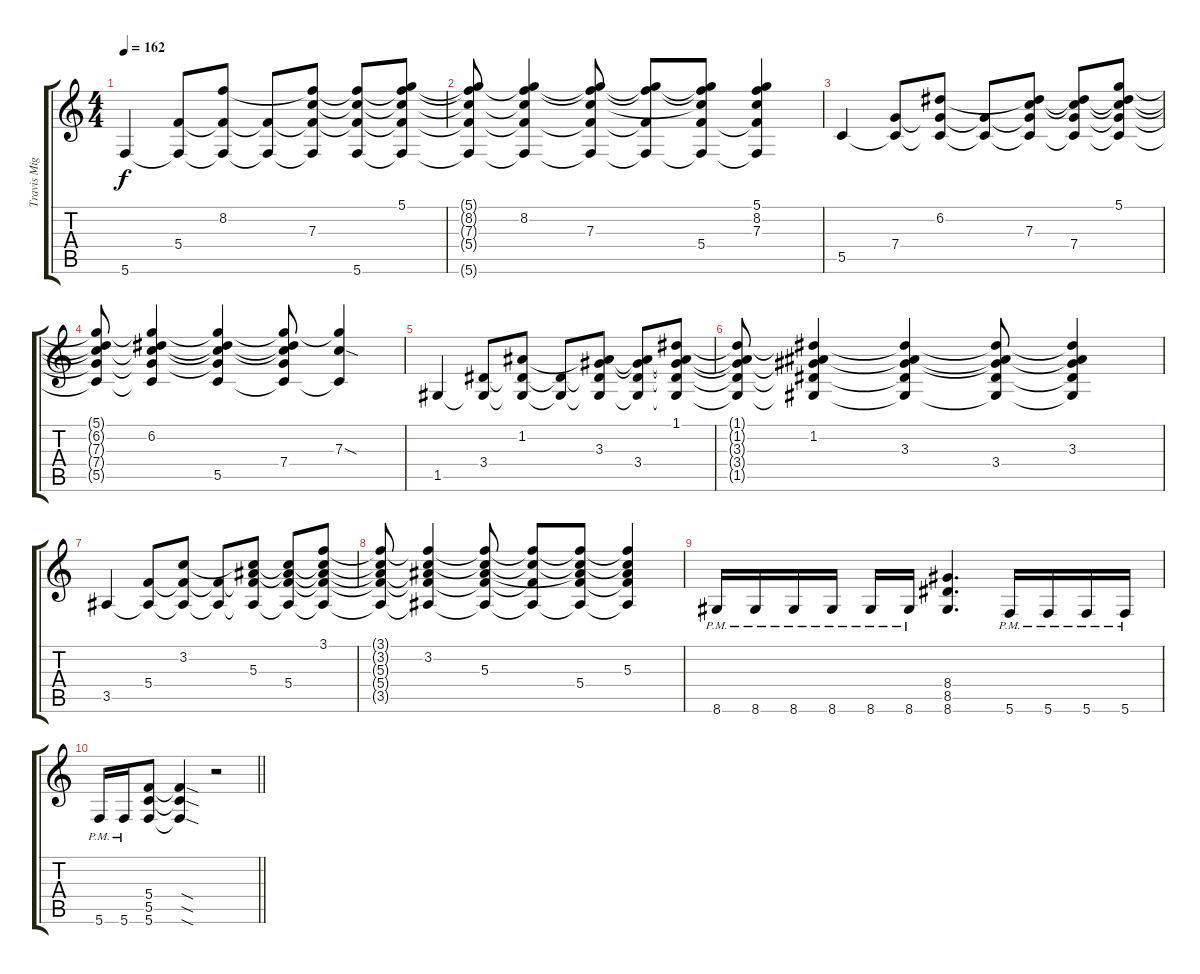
\track ("Travis Miguel" "Travis Mig") {instrument distortionguitar}
\staff {score tabs}
\tuning (D4 A3 F3 C3 G2 C2) {hide}
\ts (4 4)
\tempo 162
\clef g2
\ks c
5.6.4{dy f} (5.4 5.6{t}).8 (8.2 5.4{t} 5.6{t}).8 (5.4{t} 5.6{t}).8 (8.2{t} 7.3 5.4{t} 5.6{t}).8 (8.2{t} 7.3{t} 5.4{t} 5.6).8 (5.1 8.2{t} 7.3{t} 5.4{t} 5.6{t}).8 |
(5.1{t} 8.2{t} 7.3{t} 5.4{t} 5.6{t}).8 (5.1{t} 8.2 7.3{t} 5.4{t} 5.6{t}).4 (5.1{t} 8.2{t} 7.3 5.4{t} 5.6{t}).8 (5.1{t} 8.2{t} 5.4{t} 5.6{t}).8 (5.1{t} 8.2{t} 7.3{t} 5.4 5.6{t}).8 (5.1 8.2 7.3 5.4{t} 5.6{t}).4 |
5.5.4 (7.4 5.5{t}).8 (6.2 7.4{t} 5.5{t}).8 (7.4{t} 5.5{t}).8 (6.2{t} 7.3 7.4{t} 5.5{t}).8 (6.2{t} 7.3{t} 7.4 5.5{t}).8 (5.1 6.2{t} 7.3{t} 7.4{t} 5.5{t}).8 |
(5.1{t} 6.2{t} 7.3{t} 7.4{t} 5.5{t}).8 (5.1{t} 6.2 7.3{t} 7.4{t} 5.5{t}).4 (5.1{t} 6.2{t} 7.3{t} 7.4{t} 5.5).4 (5.1{t} 6.2{t} 7.3{t} 7.4 5.5{t}).8 (5.1{t} 7.3{sod} 5.5{t}).4 |
1.5.4 (3.4 1.5{t}).8 (1.2 3.4{t} 1.5{t}).8 (3.4{t} 1.5{t}).8 (1.2{t} 3.3 3.4{t} 1.5{t}).8 (1.2{t} 3.3{t} 3.4 1.5{t}).8 (1.1 1.2{t} 3.3{t} 3.4{t} 1.5{t}).8 |
(1.1{t} 1.2{t} 3.3{t} 3.4{t} 1.5{t}).8 (1.1{t} 1.2 3.3{t} 3.4{t} 1.5{t}).4 (1.1{t} 1.2{t} 3.3 3.4{t} 1.5{t}).4 (1.1{t} 1.2{t} 3.3{t} 3.4 1.5{t}).8 (1.1{t} 1.2{t} 3.3 3.4{t} 1.5{t}).4 |
3.5.4 (5.4 3.5{t}).8 (3.2 5.4{t} 3.5{t}).8 (5.4{t} 3.5{t}).8 (3.2{t} 5.3 5.4{t} 3.5{t}).8 (3.2{t} 5.3{t} 5.4 3.5{t}).8 (3.1 3.2{t} 5.3{t} 5.4{t} 3.5{t}).8 |
(3.1{t} 3.2{t} 5.3{t} 5.4{t} 3.5{t}).8 (3.1{t} 3.2 5.3{t} 5.4{t} 3.5{t}).4 (3.1{t} 3.2{t} 5.3 5.4{t} 3.5{t}).8 (3.1{t} 3.2{t} 5.4{t} 3.5{t}).8 (3.1{t} 3.2{t} 5.3{t} 5.4 3.5{t}).8 (3.1{t} 3.2{t} 5.3 5.4{t} 3.5{t}).4 |
8.6{pm}.16 8.6{pm}.16 8.6{pm}.16 8.6{pm}.16 8.6{pm}.16 8.6{pm}.16 (8.4 8.5 8.6).4{d} 5.6{pm}.16 5.6{pm}.16 5.6{pm}.16 5.6{pm}.16 |
\barLineRight lightlight
5.6{pm}.16 5.6{pm}.16 (5.4 5.5 5.6).8 (5.4{sod t} 5.5{sod t} 5.6{sod t}).4 r.2
